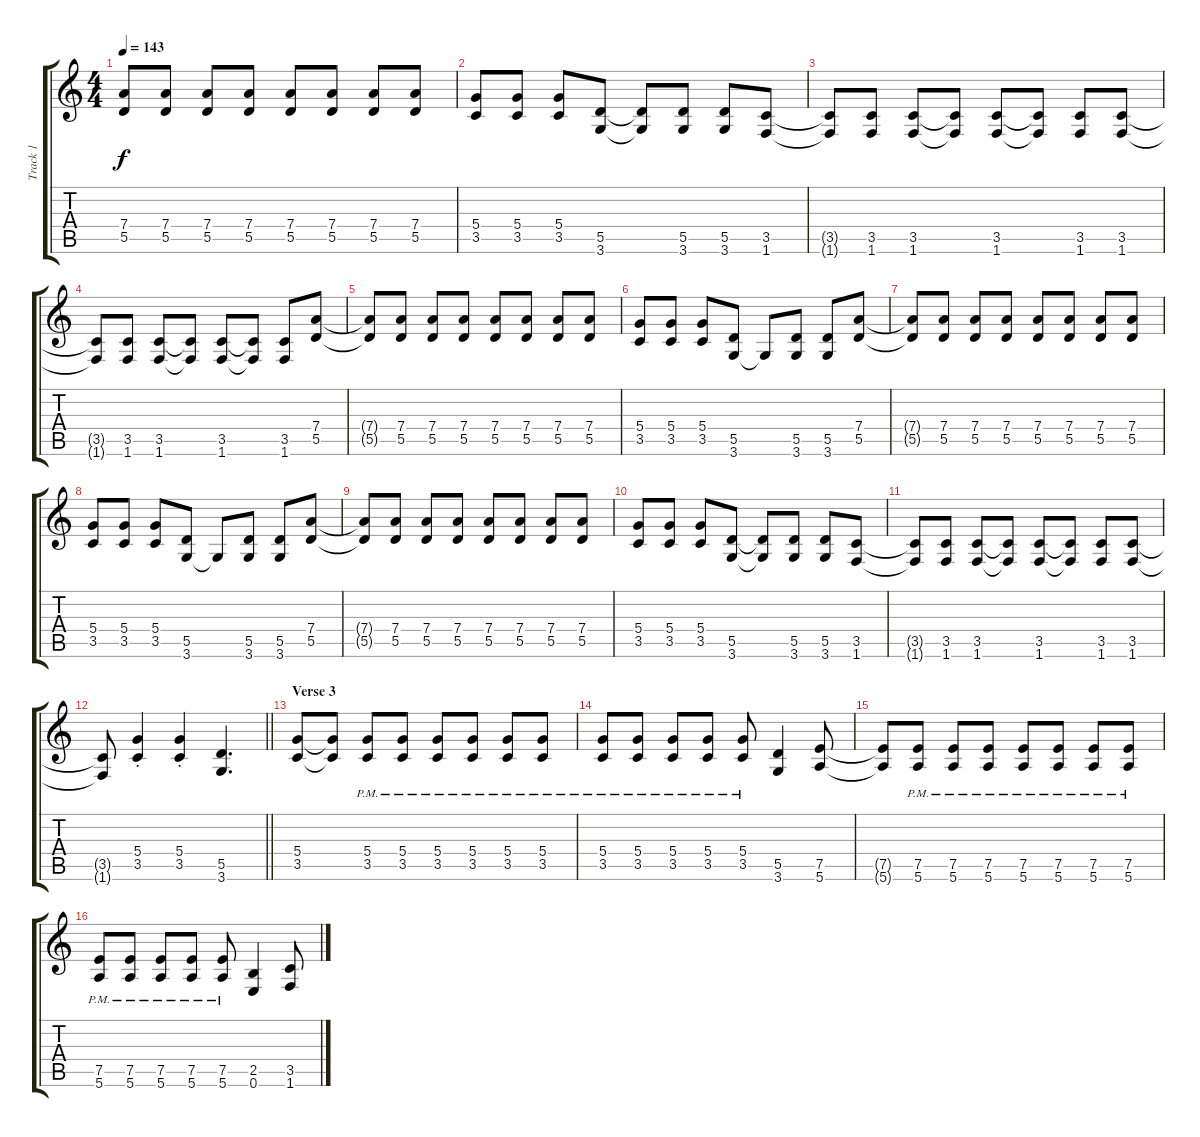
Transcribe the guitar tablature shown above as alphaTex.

\track ("Track 1" "Track 1") {instrument overdrivenguitar}
\staff {score tabs}
\tuning (E4 B3 G3 D3 A2 E2) {hide}
\ts (4 4)
\tempo 143
\clef g2
\ks c
(7.4{t} 5.5{t}).8{dy f} (7.4 5.5).8 (7.4 5.5).8 (7.4 5.5).8 (7.4 5.5).8 (7.4 5.5).8 (7.4 5.5).8 (7.4 5.5).8 |
(5.4 3.5).8 (5.4 3.5).8 (5.4 3.5).8 (5.5 3.6).8 (5.5{t} 3.6{t}).8 (5.5 3.6).8 (5.5 3.6).8 (3.5 1.6).8 |
(3.5{t} 1.6{t}).8 (3.5 1.6).8 (3.5 1.6).8 (3.5{t} 1.6{t}).8 (3.5 1.6).8 (3.5{t} 1.6{t}).8 (3.5 1.6).8 (3.5 1.6).8 |
(3.5{t} 1.6{t}).8 (3.5 1.6).8 (3.5 1.6).8 (3.5{t} 1.6{t}).8 (3.5 1.6).8 (3.5{t} 1.6{t}).8 (3.5 1.6).8 (7.4 5.5).8 |
(7.4{t} 5.5{t}).8 (7.4 5.5).8 (7.4 5.5).8 (7.4 5.5).8 (7.4 5.5).8 (7.4 5.5).8 (7.4 5.5).8 (7.4 5.5).8 |
(5.4 3.5).8 (5.4 3.5).8 (5.4 3.5).8 (5.5 3.6).8 3.6{t}.8 (5.5 3.6).8 (5.5 3.6).8 (7.4 5.5).8 |
(7.4{t} 5.5{t}).8 (7.4 5.5).8 (7.4 5.5).8 (7.4 5.5).8 (7.4 5.5).8 (7.4 5.5).8 (7.4 5.5).8 (7.4 5.5).8 |
(5.4 3.5).8 (5.4 3.5).8 (5.4 3.5).8 (5.5 3.6).8 3.6{t}.8 (5.5 3.6).8 (5.5 3.6).8 (7.4 5.5).8 |
(7.4{t} 5.5{t}).8 (7.4 5.5).8 (7.4 5.5).8 (7.4 5.5).8 (7.4 5.5).8 (7.4 5.5).8 (7.4 5.5).8 (7.4 5.5).8 |
(5.4 3.5).8 (5.4 3.5).8 (5.4 3.5).8 (5.5 3.6).8 (5.5{t} 3.6{t}).8 (5.5 3.6).8 (5.5 3.6).8 (3.5 1.6).8 |
(3.5{t} 1.6{t}).8 (3.5 1.6).8 (3.5 1.6).8 (3.5{t} 1.6{t}).8 (3.5 1.6).8 (3.5{t} 1.6{t}).8 (3.5 1.6).8 (3.5 1.6).8 |
\barLineRight lightlight
(3.5{t} 1.6{t}).8 (5.4{st} 3.5{st}).4 (5.4{st} 3.5{st}).4 (5.5 3.6).4{d} |
\section ("" "Verse 3")
(5.4 3.5).8 (5.4{t} 3.5{t}).8 (5.4{pm} 3.5{pm}).8 (5.4{pm} 3.5{pm}).8 (5.4{pm} 3.5{pm}).8 (5.4{pm} 3.5{pm}).8 (5.4{pm} 3.5{pm}).8 (5.4{pm} 3.5{pm}).8 |
(5.4{pm} 3.5{pm}).8 (5.4{pm} 3.5{pm}).8 (5.4{pm} 3.5{pm}).8 (5.4{pm} 3.5{pm}).8 (5.4{pm} 3.5{pm}).8 (5.5 3.6).4 (7.5 5.6).8 |
(7.5{t} 5.6{t}).8 (7.5{pm} 5.6{pm}).8 (7.5{pm} 5.6{pm}).8 (7.5{pm} 5.6{pm}).8 (7.5{pm} 5.6{pm}).8 (7.5{pm} 5.6{pm}).8 (7.5{pm} 5.6{pm}).8 (7.5{pm} 5.6{pm}).8 |
(7.5{pm} 5.6{pm}).8 (7.5{pm} 5.6{pm}).8 (7.5{pm} 5.6{pm}).8 (7.5{pm} 5.6{pm}).8 (7.5{pm} 5.6{pm}).8 (2.5 0.6).4 (3.5 1.6).8
